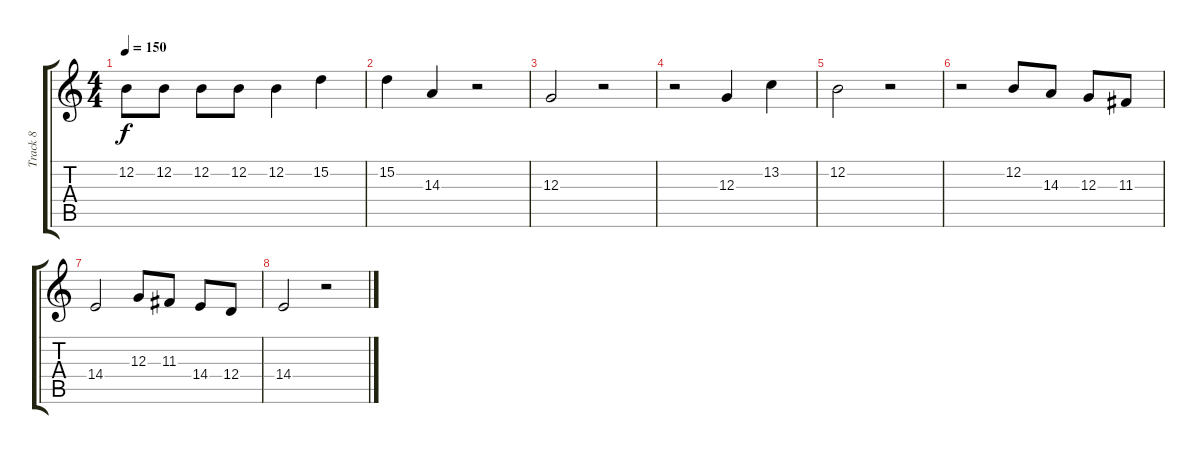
\track ("Track 8" "Track 8") {instrument trumpet}
\staff {score tabs}
\tuning (E4 B3 G3 D3 A2 E2) {hide}
\ts (4 4)
\tempo 150
\clef g2
\ks c
12.2.8{dy f} 12.2.8 12.2.8 12.2.8 12.2.4 15.2.4 |
15.2.4 14.3.4 r.2 |
12.3.2 r.2 |
r.2 12.3.4 13.2.4 |
12.2.2 r.2 |
r.2 12.2.8 14.3.8 12.3.8 11.3.8 |
14.4.2 12.3.8 11.3.8 14.4.8 12.4.8 |
14.4.2 r.2
